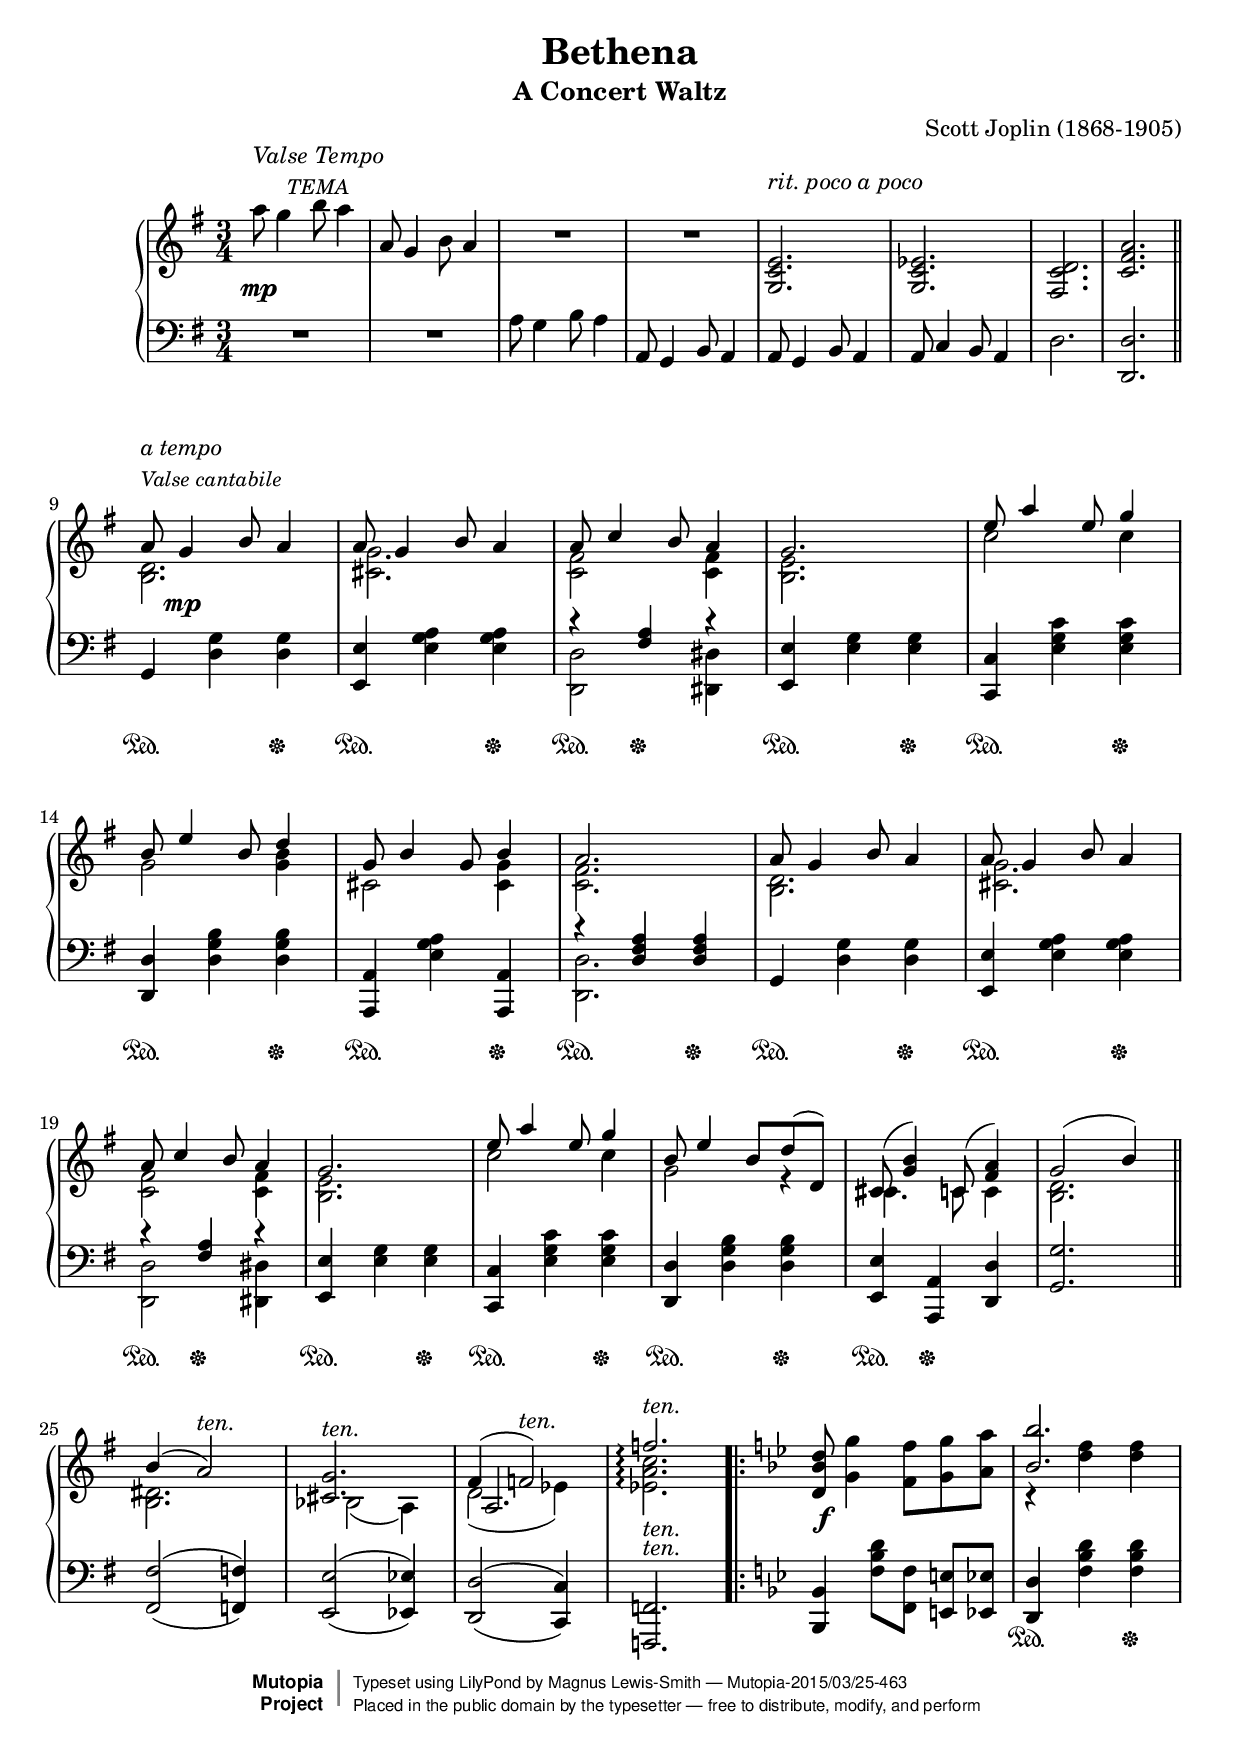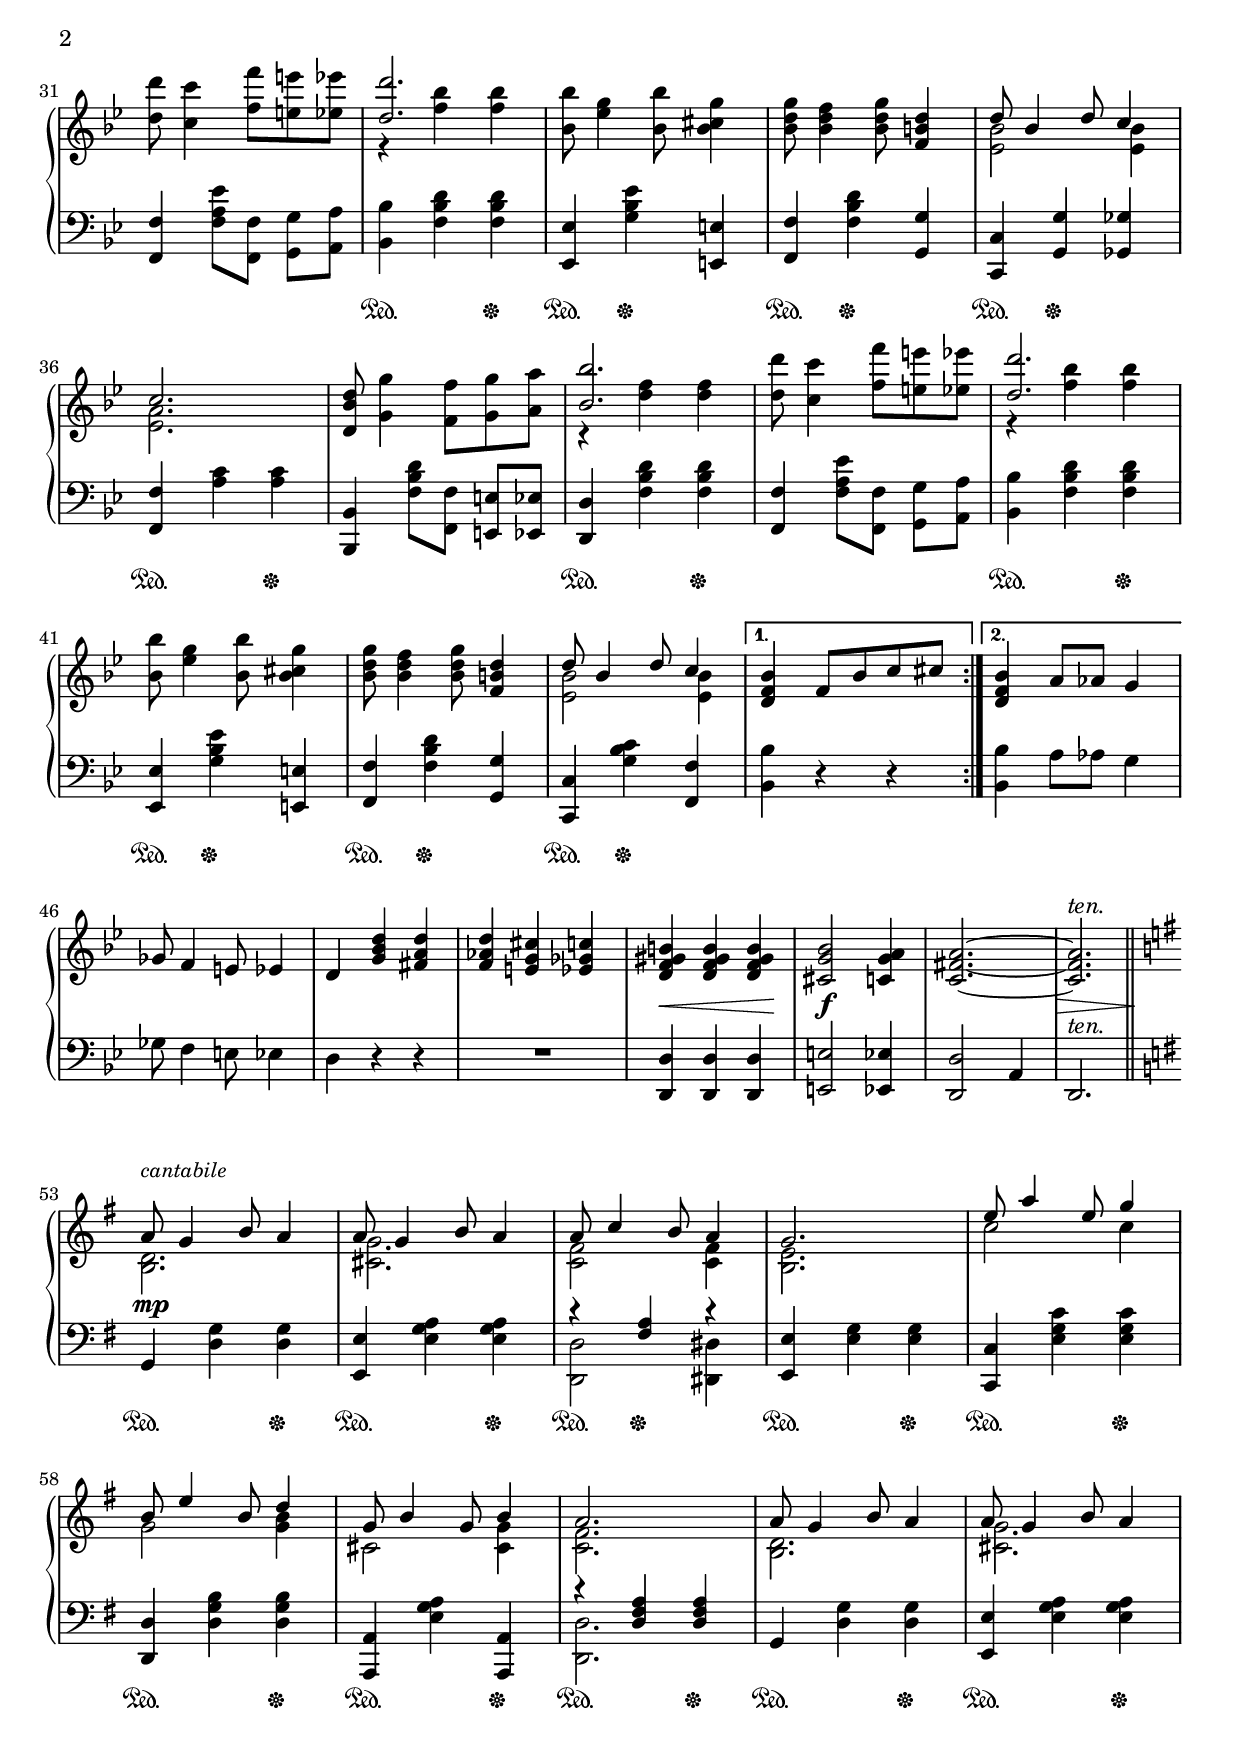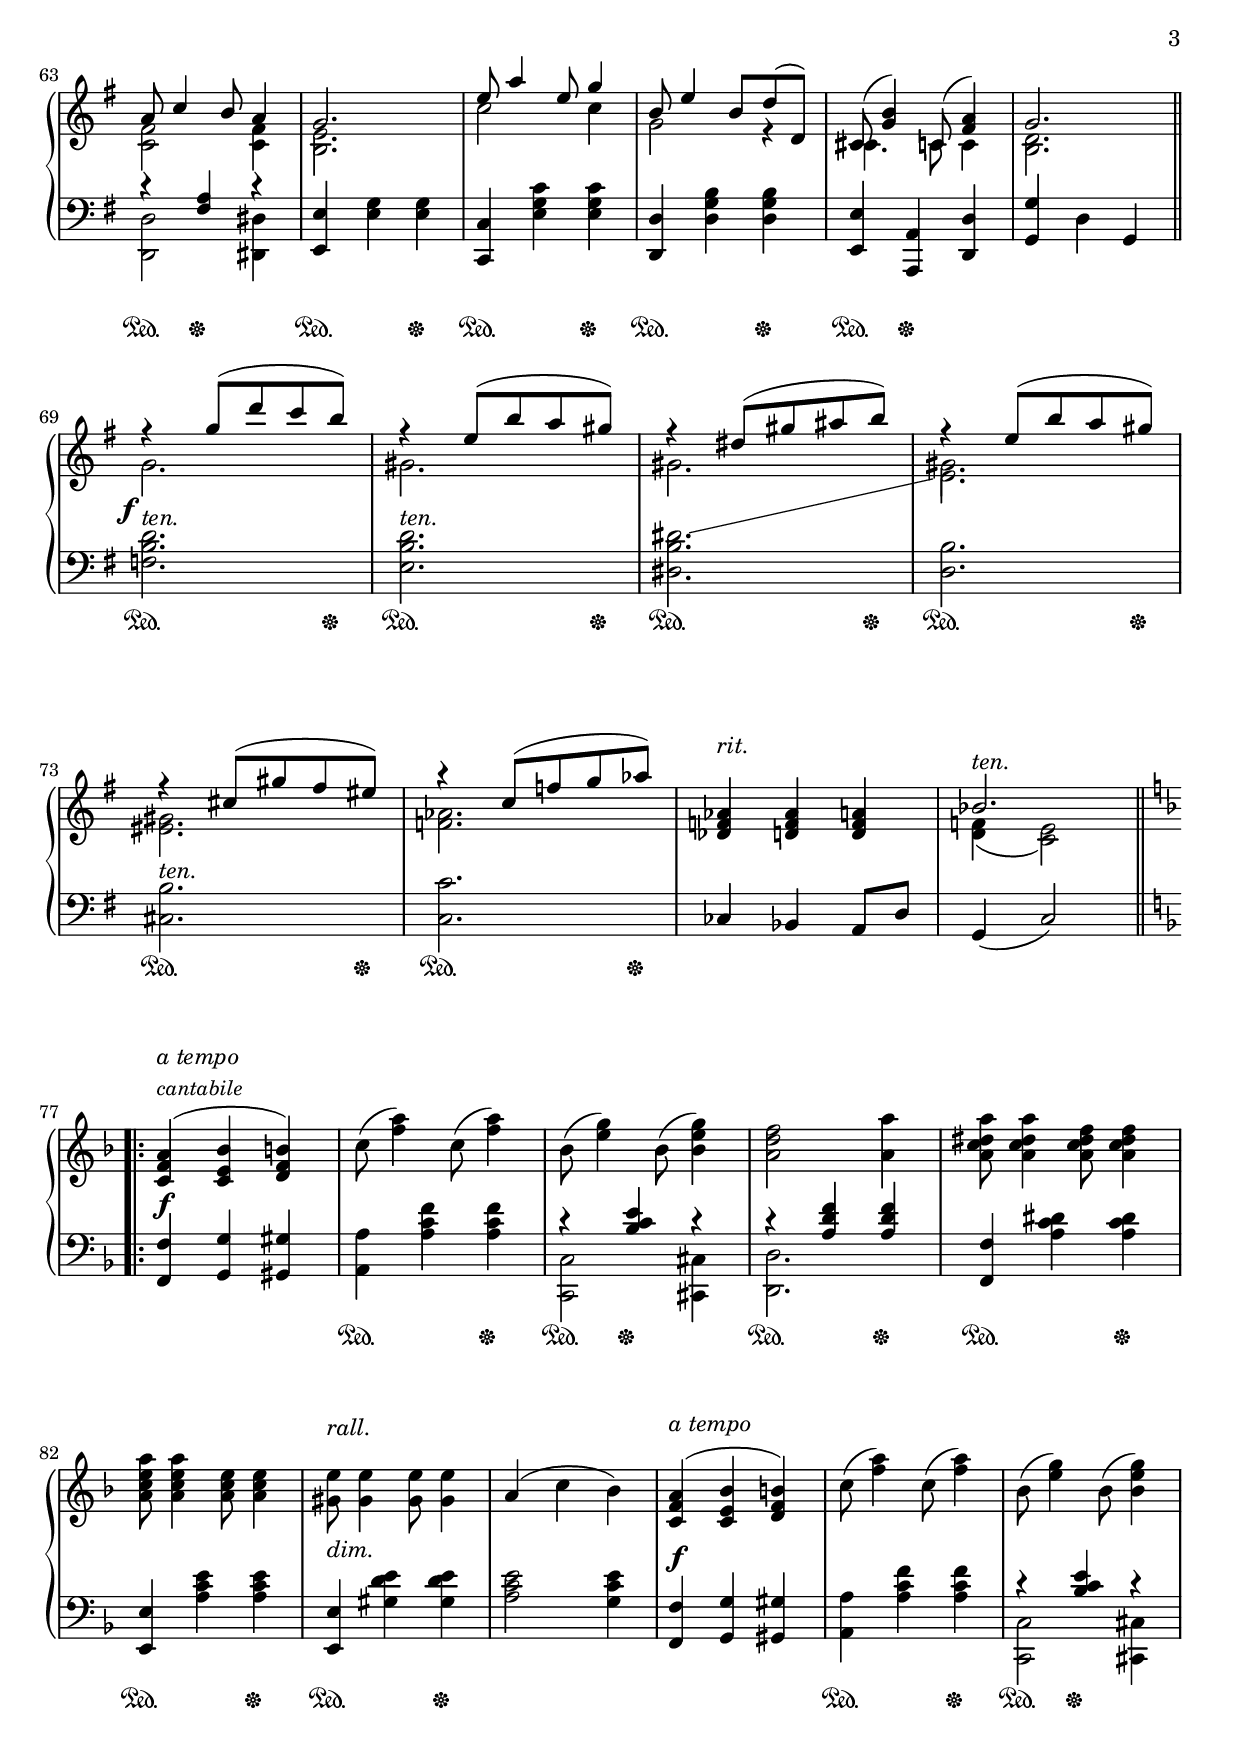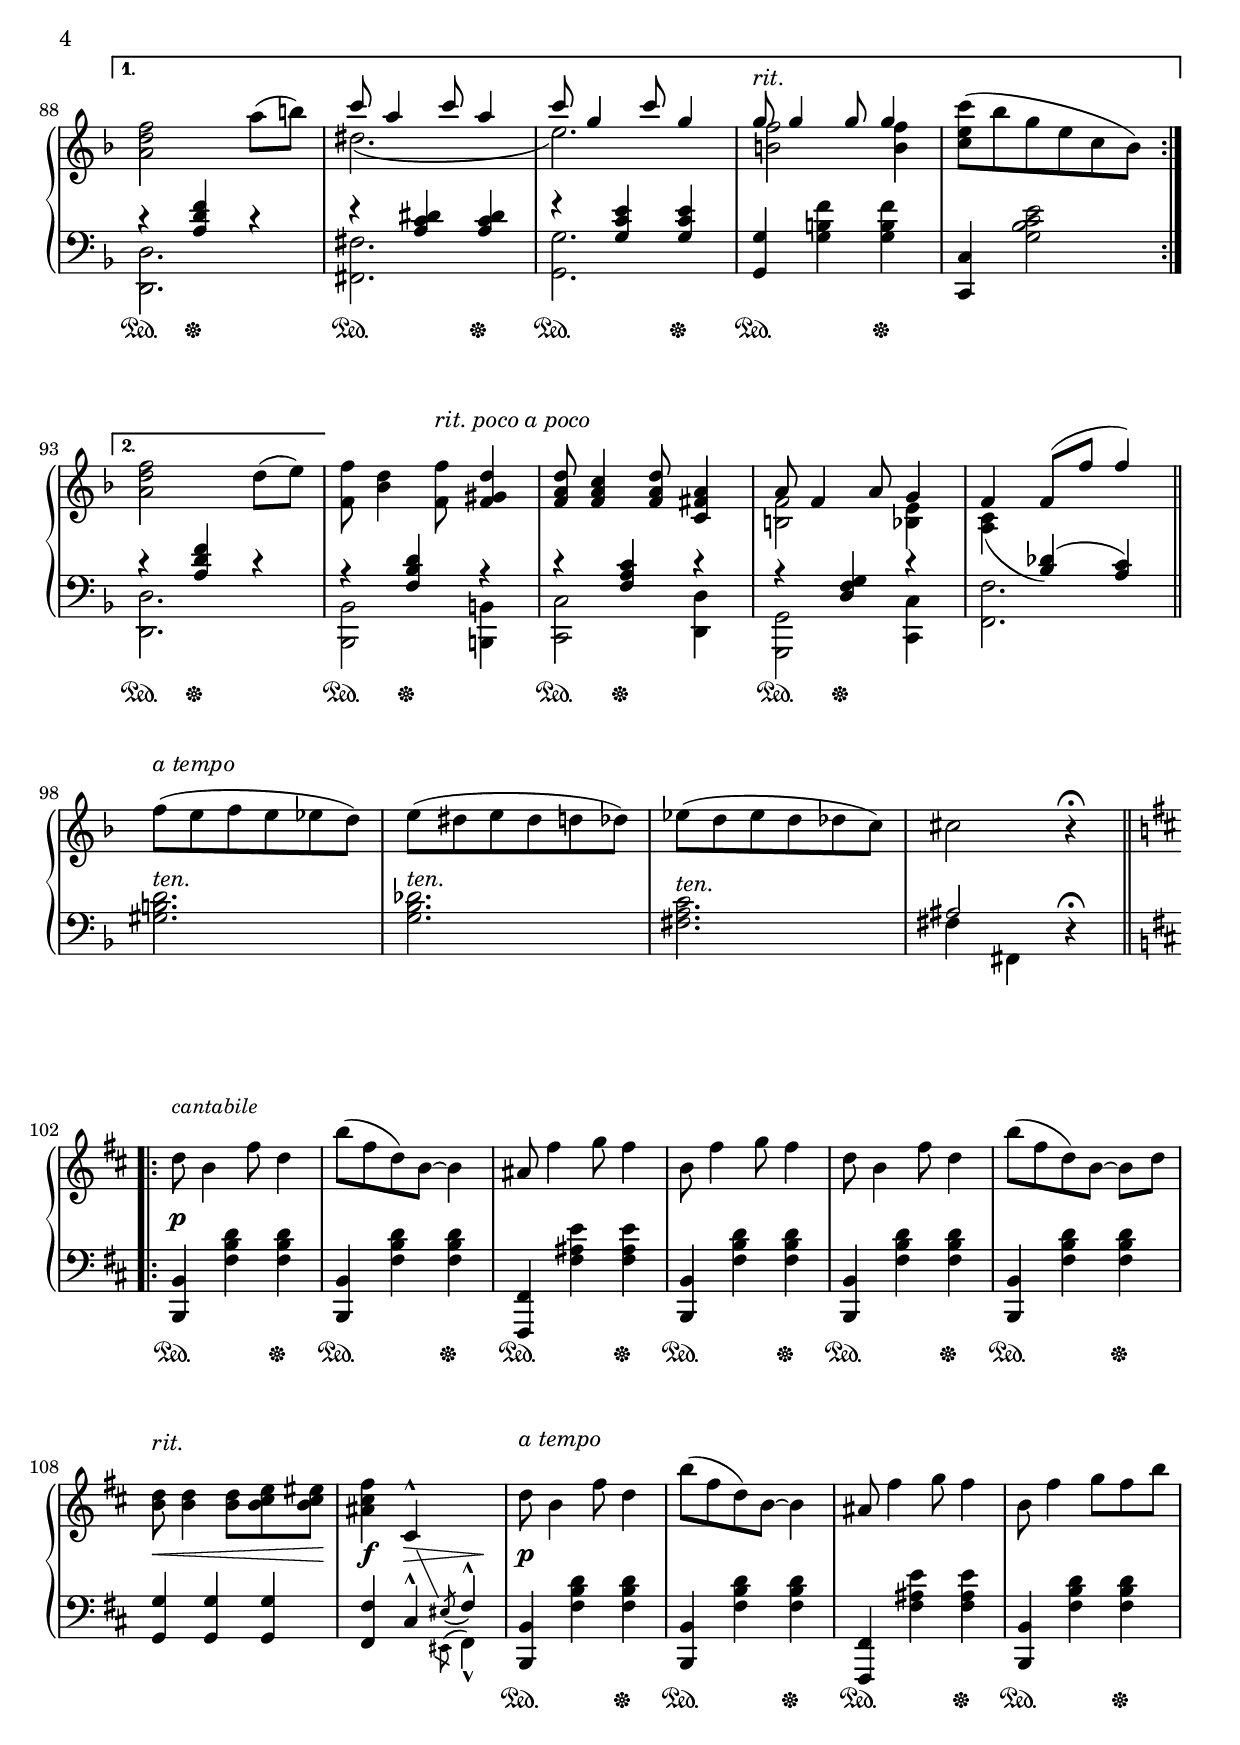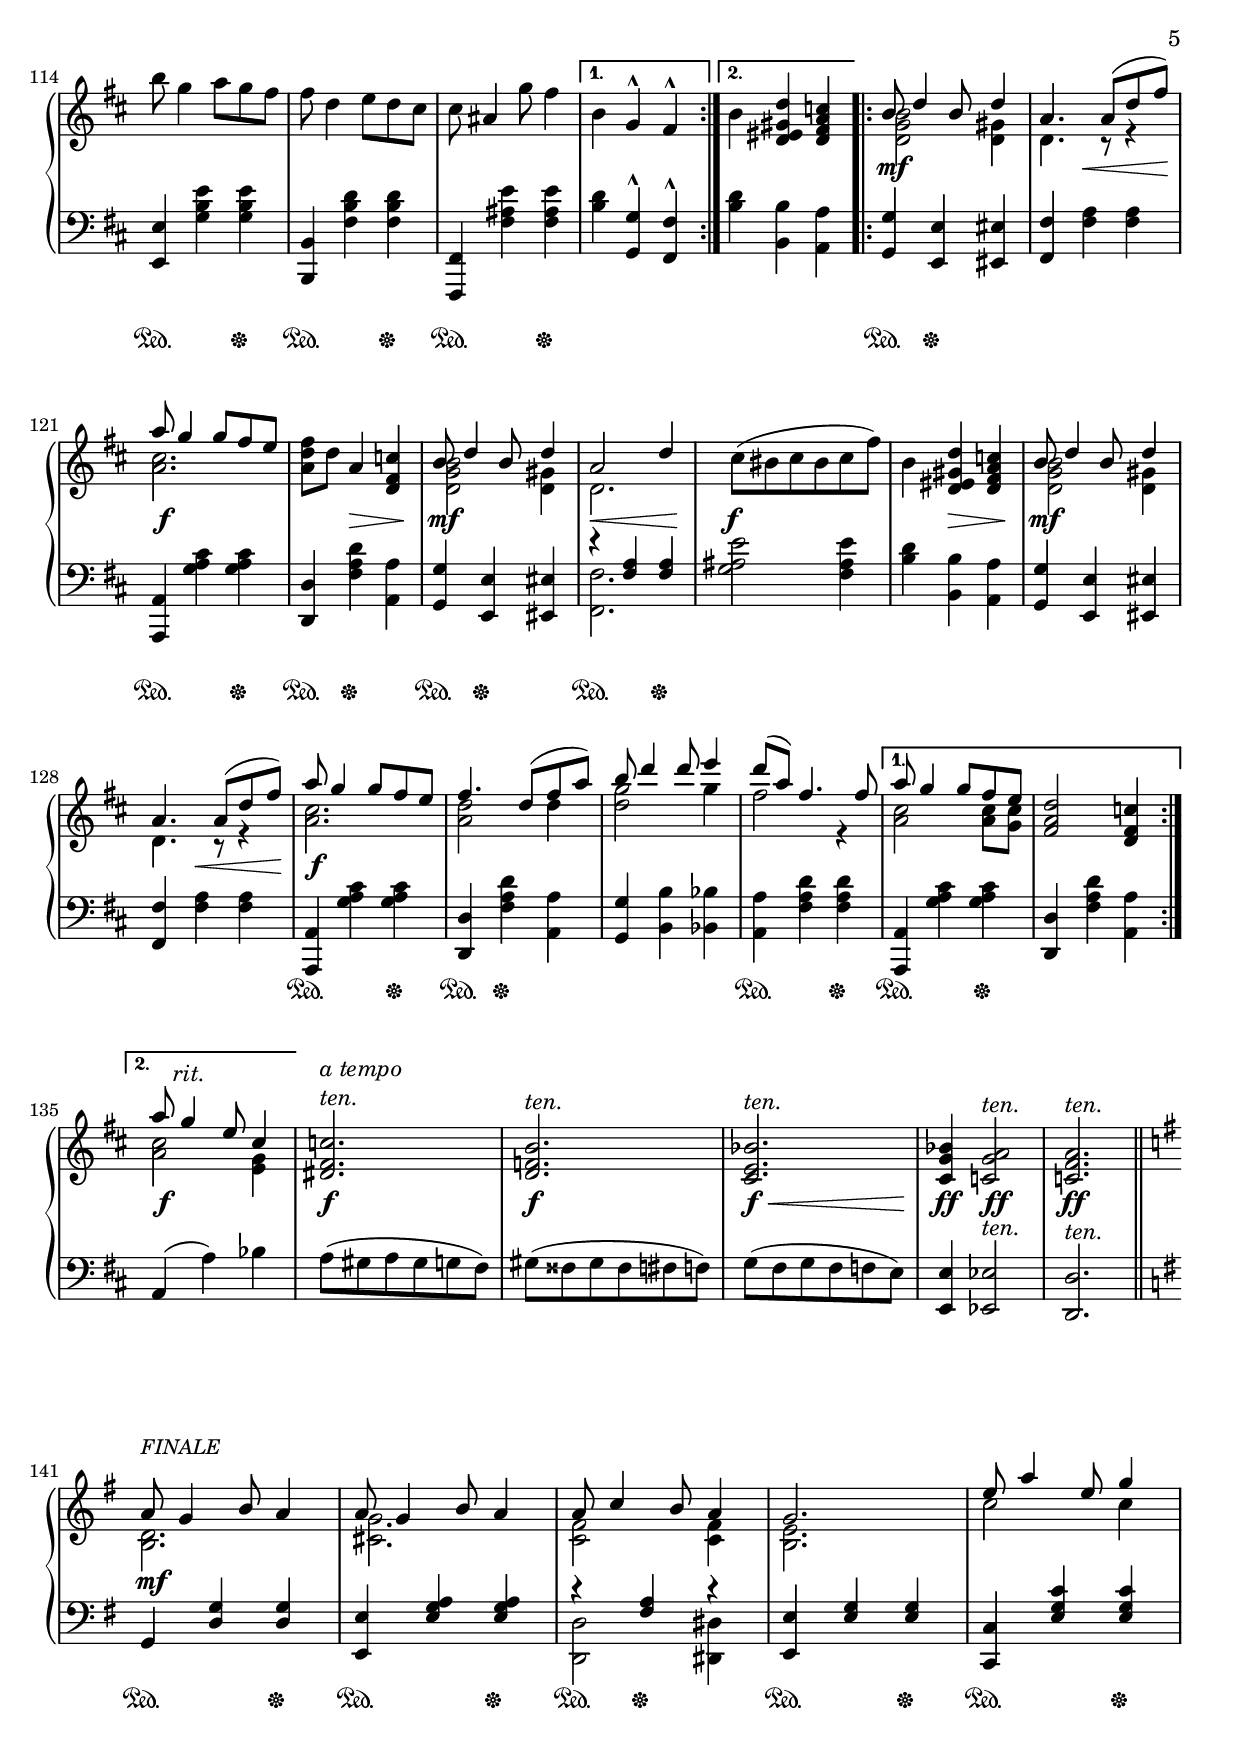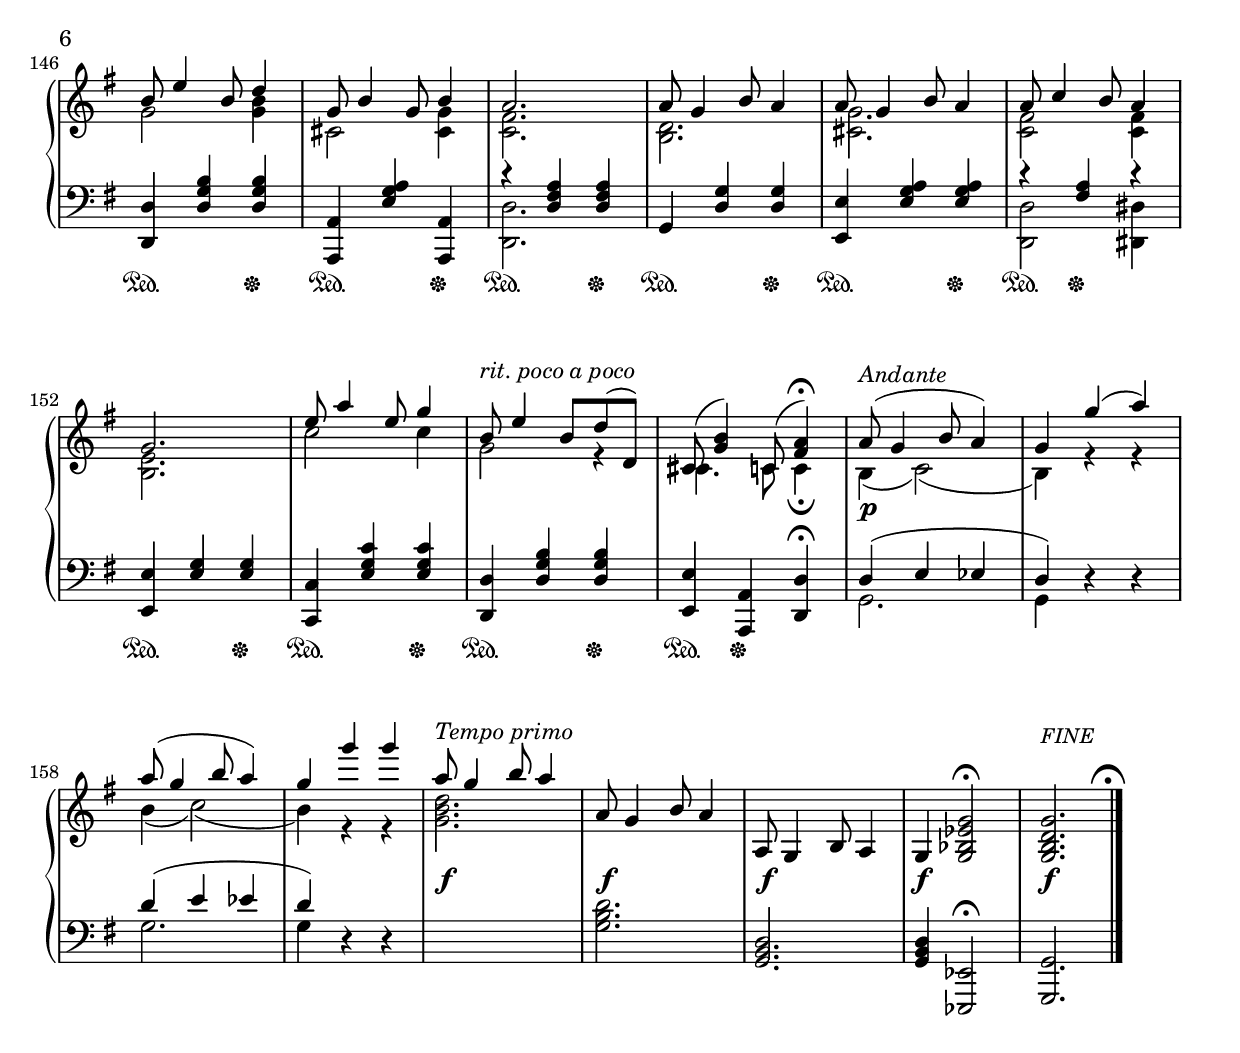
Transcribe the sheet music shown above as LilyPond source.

\version "2.18.2"


                                %                   "BETHENA"
                                %                by SCOTT JOPLIN
                                %
                                %  Please see "header.ly" for more information

\include "english.ly"
\version "2.18.2"

\header {
                                % LILYPOND HEADERS
    head =  "0.13 (08 March 2015)"

    %%    dedication = "Dedication"
    title = "Bethena"
    subtitle = "A Concert Waltz"
    %%    subsubtitle = "Subsubtitle"

    composer = "Scott Joplin (1868-1905)"
    %%    opus = "Opus"
    %%    arranger = "Arranger"

    %%    poet = "Poet"
    %%    texttranslator = "Translator"
    %%    meter = "meter"

    %%    instrument = "Instrument"
    %%    piece = "Piece"

                                % LILYPOND FOOTERS
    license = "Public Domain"
    %footer = "0.12 (11 Oct 2004)"
    %%    tagline = "Tagline"

                                % MUTOPIA HEADERS
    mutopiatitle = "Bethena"
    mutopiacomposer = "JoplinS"
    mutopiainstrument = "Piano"
    date = "1905"
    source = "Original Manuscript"
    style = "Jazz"
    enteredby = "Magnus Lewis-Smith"
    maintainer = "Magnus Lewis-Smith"
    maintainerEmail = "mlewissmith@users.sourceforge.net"
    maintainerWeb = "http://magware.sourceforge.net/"

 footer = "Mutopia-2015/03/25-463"
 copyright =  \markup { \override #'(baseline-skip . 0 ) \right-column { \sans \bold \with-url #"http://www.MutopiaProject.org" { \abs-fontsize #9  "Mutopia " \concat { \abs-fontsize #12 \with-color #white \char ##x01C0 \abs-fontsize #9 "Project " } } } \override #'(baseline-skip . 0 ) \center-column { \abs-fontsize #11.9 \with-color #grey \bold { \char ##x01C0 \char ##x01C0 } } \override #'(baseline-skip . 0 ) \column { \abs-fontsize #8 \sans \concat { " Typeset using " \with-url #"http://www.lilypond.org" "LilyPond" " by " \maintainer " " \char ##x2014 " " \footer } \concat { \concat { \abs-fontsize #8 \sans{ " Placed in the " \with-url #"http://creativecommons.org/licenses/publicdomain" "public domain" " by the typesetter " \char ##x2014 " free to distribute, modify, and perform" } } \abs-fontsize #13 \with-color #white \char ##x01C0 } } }
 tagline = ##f
}


%{
BUGLIST
*	http:
*	category:  projects/lily
*	group:     sources/lily/joplin_bethena


FEATURE REQUEST
*	http:
*	category:  projects/lily
*	group:     sources/lily/joplin_bethena

Some interesting Scott Joplin links:
*    http:
*    http:
*    http:
%}


barRest =  { \skip 1*3/4 }
tenuto = \markup { \italic ten. }

paperOFF = { \set Score.skipTypesetting = ##t }
paperON = { \set Score.skipTypesetting = ##f }

\version "2.18.2"

introSilent =  {
    \barRest |
    \barRest |
    \barRest |
    \barRest |
    \barRest |
    \barRest |
    \barRest |
    \barRest |
}

introRH = \relative a'' {
    a8 g4 b8 a4 | a,8 g4 b8 a4 |
    R1*3/4 | R1*3/4 |
    <e c g>2. | <ef c g> |
    <d c fs,> | <c fs a> |
}


introLH = \relative a {
    R1*3/4 | R1*3/4 |
    a8 g4 b8 a4 | a,8 g4 b8 a4 |
    a8 g4 b8 a4 | a8 c4 b8 a4 |
    d2. | <d d,> |
}

introSuper =  {
    s4^\markup { \center-column { \line {Valse Tempo} \line { \smaller TEMA} } } s s |
    \barRest |
    \barRest |
    \barRest |
    s^\markup{ rit. poco a poco } s s |
    \barRest |
    \barRest |
    \barRest |
}

introDynamics =  {
    s4\mp s s |
    \barRest |
    \barRest |
    \barRest |
    \barRest |
    \barRest |
    \barRest |
    \barRest |
}

introSub =  {
    \introSilent
}

\version "2.18.2"

partOneSilent =  {
    \barRest |
    \barRest |
    \barRest |
    \barRest |
    \barRest | \break
    \barRest |
    \barRest |
    \barRest |
    \barRest |
    \barRest |
    \barRest |
    \barRest |
    \barRest |
    \barRest |
    \barRest |
    \barRest |
}

partOneRHvI = \relative c'' {
    a8 g4 b8 a4 |
    a8 g4 b8 a4 |
    a8 c4 b8 a4 |
    g2. |
    e'8 a4 e8 g4 |
    b,8 e4 b8 d4 |
    g,8 b4 g8 b4 |
    a2. |
    a8 g4 b8 a4 |
    a8 g4 b8 a4 |
    a8 c4 b8 a4 |
    g2. |
    e'8 a4 e8 g4 |
    b,8 e4 b8 d( d,) |
    \once \override Slur.positions = #'(1 . 3.5)
    cs8( <g' b>4)
    \once \override Slur.positions = #'(1 . 3.5)
    c,8( <fs a>4) |
    \once \override Slur.positions = #'(3 . 3.5)
    g2( b4) |
}

partOneRHvII = \relative c' {
    <b d>2. |
    <cs g'> |
    <c fs>2 <c fs>4 |
    <b e>2. |
    c'2 c4 |
    g2 <g b>4 |
    cs,2 <cs g'>4 |
    <c fs>2. |
    <b d>2. |
    <cs g'> |
    <c fs>2 <c fs>4 |
    <b e>2. |
    c'2 c4 |
    g2 r4 |
    cs,4. c8 c4 |
    <b d>2. |
}

partOneRH =  {
    <<
        \partOneRHvI \\
        \partOneRHvII
    >>
}

partOneLHvI =  \relative g, {
    \stemNeutral
    g4 <d' g> <d g> |
    <e e,> <e g a> <e g a> |
    \stemUp
    r4 <fs a> r4 |
    \stemNeutral
    <e e,>4 <e g> <e g> |
    <c c,> <e g c> <e g c> |
    <d d,> <d g b> <d g b> |
    <a a,> <e' g a> <a, a,> |
    \stemUp
    r4 <d fs a> <d fs a> |
    \stemNeutral
    g,4 <d' g> <d g> |
    <e e,> <e g a> <e g a> |
    \stemUp
    r4 <fs a> r4 |
    \stemNeutral
    <e e,>4 <e g> <e g> |
    <c c,> <e g c> <e g c> |
    <d d,> <d g b> <d g b> |
    <e e,> <a, a,> <d d,> |
    <g g,>2. |
}

partOneLHvII =  \relative d {
    \barRest
    \barRest
    <d d,>2 <ds ds,>4
    \barRest
    \barRest
    \barRest
    \barRest
    <d d,>2. |
    \barRest
    \barRest
    <d d,>2 <ds ds,>4
    \barRest
    \barRest
    \barRest
    \barRest
    \barRest
}

partOneLH =  {
    <<
        \partOneLHvI \\
        \partOneLHvII
    >>
}

partOneSuper =  {
    s4^\markup{ \column { \line {a tempo} \line { \smaller {Valse cantabile} } } } s s |
    \barRest |
    \barRest |
    \barRest |
    \barRest |
    \barRest |
    \barRest |
    \barRest |
    \barRest |
    \barRest |
    \barRest |
    \barRest |
    \barRest |
    \barRest |
    \barRest |
    \barRest |
}

partOneDynamics =  {
    \once \override DynamicText.extra-offset = #'(3 . 1)
    s4\mp s s |
    \barRest |
    \barRest |
    \barRest |
    \barRest |
    \barRest |
    \barRest |
    \barRest |
    \barRest |
    \barRest |
    \barRest |
    \barRest |
    \barRest |
    \barRest |
    \barRest |
    \barRest |
}

partOneSub =  {
    s4 \sustainOn s s \sustainOff |
    s4 \sustainOn s s \sustainOff |
    s4 \sustainOn s \sustainOff s |
    s4 \sustainOn s s \sustainOff |
    s4 \sustainOn s s \sustainOff |
    s4 \sustainOn s s \sustainOff |
    s4 \sustainOn s s \sustainOff |
    s4 \sustainOn s s \sustainOff |
    s4 \sustainOn s s \sustainOff |
    s4 \sustainOn s s \sustainOff |
    s4 \sustainOn s \sustainOff s |
    s4 \sustainOn s s \sustainOff |
    s4 \sustainOn s s \sustainOff |
    s4 \sustainOn s s \sustainOff |
    s4 \sustainOn s \sustainOff s |
    \barRest |
}


segueOneSilent =  {
    \barRest |
    \barRest |
    \barRest |
    \barRest |
}

segueOneRHvI =  \relative b' {
    b4( a2^\tenuto) |
    <g cs,>2.^\tenuto |
    \once \override Slur.positions = #'(2.5 . 2.5)
    fs4( f2^\tenuto) |
    f'2.\arpeggio^\tenuto |
}
segueOneRHvII =  \relative b {
    <b ds>2. |
                                % [mils] this note is a bit too close to the others
    \once\override Voice.NoteColumn.force-hshift = #1.2
    bf2( a4) |
    \once \override Slur.positions = #'(-5.5 . -5)
    d2( ef4) |
    <ef a c>2.\arpeggio
}
segueOneRHvIII =  \relative a {
    s1*3/4 |
    s1*3/4 |
                                % [mils] this note is a bit too close to the others
    \once\override Voice.NoteColumn.force-hshift = #1.2
    a2. |
    s1*3/4 |
}

segueOneRH =  {
    <<
        \segueOneRHvI \\
        \segueOneRHvII \\
        \segueOneRHvIII
    >>
}

segueOneLHvI =  \relative fs {
    fs2( f4) | % [mils] Expect warning 'clashing notecolumns'
    e2( ef4) | % [mils] Expect warning 'clashing notecolumns'
    d2( c4) |  % [mils] Expect warning 'clashing notecolumns'
    f,2.^\tenuto |     % [mils] Expect warning 'clashing notecolumns'
}

segueOneLHvII =  {
    \transpose c c, \segueOneLHvI
}

segueOneLH =  {
    <<
                                % \applyContext #(lambda (x) (display "\n[mils] expect warnings:  Too many clashing notecolumns.\n"))
        \stemUp
        \segueOneLHvI \\
        \segueOneLHvII
        \stemNeutral
    >>
}

segueOneSuper =  {
    \segueOneSilent
}


segueOneSub =  {
    \segueOneSilent
}

segueOneDynamics =  {
    \segueOneSilent
}

\version "2.18.2"

partTwoSilent =  {
    \repeat volta 2 {
        \barRest |
        \barRest | \break
        \barRest |
        \barRest |
        \barRest |
        \barRest |
        \barRest | \break
        \barRest |
        \barRest |
        \barRest |
        \barRest |
        \barRest | \break
        \barRest |
        \barRest |
        \barRest |
    }
    \alternative {
        {\barRest |}
        {\barRest |}
    }
}
partTwoRHvI =  \relative d' {
    \repeat volta 2 {
        \stemNeutral
        <d bf' d>8 <g g'>4 <f f'>8 <g g'> <a a'> |
        \stemUp
        <bf bf'>2. |
        \stemNeutral
        <d d'>8 <c c'>4 <f f'>8 <e e'> <ef ef'> |
        \stemUp
        <d d'>2. |
        \stemNeutral
        <bf bf'>8 <ef g>4 <bf bf'>8 <bf cs g'>4 |
        <bf d g>8 <bf d f>4 <bf d g>8 <f b d>4 |
        \stemUp
        d'8 bf4 d8 c4 |
        c2. |
        \stemNeutral
        <d, bf' d>8 <g g'>4 <f f'>8 <g g'> <a a'> |
        \stemUp
        <bf bf'>2. |
        \stemNeutral
        <d d'>8 <c c'>4 <f f'>8 <e e'> <ef ef'> |
        \stemUp
        <d d'>2. |
        \stemNeutral
        <bf bf'>8 <ef g>4 <bf bf'>8 <bf cs g'>4 |
        <bf d g>8 <bf d f>4 <bf d g>8 <f b d>4 |
        \stemUp
        d'8 bf4 d8 c4
        \stemNeutral
    }
    \alternative {
        {
            \stemUp
            <d, f bf>4 f8 bf c cs |
            \stemNeutral
        }
        {
            <d, f bf>4 a'8 af g4 |
        }
    }
}

partTwoRHvII =  \relative d'' {
    \repeat volta 2 {
        \barRest |
        r4 <d f> <d f> |
        \barRest |
        r4 <f bf> <f bf> |
        \barRest |
        \barRest |
        <bf, ef,>2 <bf ef,>4
        <a ef>2. |
        \barRest |
        r4 <d f> <d f> |
        \barRest |
        r4 <f bf> <f bf> |
        \barRest |
        \barRest |
        <bf, ef,>2 <bf ef,>4
    }
    \alternative {
        { \barRest | }
        { \barRest | }
    }
}

partTwoRH =  {
    <<
        \partTwoRHvI \\
        \partTwoRHvII
    >>
}

partTwoLHvI = \relative c {
    \repeat volta 2 {
        <bf bf,>4 <f' bf d>8[ <f f,>] <e e,>[ <ef ef,>] |
        <d d,>4 <f bf d> <f bf d> |
        <f f,> <f a ef'>8[ <f f,>] <g g,>[ <a a,>] |
        <bf bf,>4 <f bf d> <f bf d> |
        <ef ef,> <g bf ef> <e e,> |
        <f f,> <f bf d> <g g,> |
        <c, c,> <g' g,> <gf gf,> |
        <f f,> <a c> <a c> |
        <bf, bf,>4 <f' bf d>8[ <f f,>] <e e,>[ <ef ef,>] |
        <d d,>4 <f bf d> <f bf d> |
        <f f,> <f a ef'>8[ <f f,>] <g g,>[ <a a,>] |
        <bf bf,>4 <f bf d> <f bf d> |
        <ef ef,> <g bf ef> <e e,> |
        <f f,> <f bf d> <g g,> |
        <c, c,> <g' bf c> <f f,> |
    }
    \alternative {
        { <bf bf,> r r | }
        { <bf bf,> a8 af g4 | }
    }
}

partTwoLH =  {
    \partTwoLHvI
}

partTwoSuper =  {
    \partTwoSilent
}

partTwoDynamics =  {
    \repeat volta 2 {
        s4\f s s |
        \barRest |
        \barRest |
        \barRest |
        \barRest |
        \barRest |
        \barRest |
        \barRest |
        \barRest |
        \barRest |
        \barRest |
        \barRest |
        \barRest |
        \barRest |
        \barRest |
    }
    \alternative {
        { \barRest | }
        { \barRest | }
    }
}

partTwoSub =  {
    \repeat volta 2 {
        \barRest |
        s4 \sustainOn s s \sustainOff |
        \barRest |
        s4 \sustainOn s s \sustainOff |
        s4 \sustainOn s \sustainOff s |
        s4 \sustainOn s \sustainOff s |
        s4 \sustainOn s \sustainOff s |
        s4 \sustainOn s s \sustainOff |
        \barRest |
        s4 \sustainOn s s \sustainOff |
        \barRest |
        s4 \sustainOn s s \sustainOff |
        s4 \sustainOn s \sustainOff s |
        s4 \sustainOn s \sustainOff s |
        s4 \sustainOn s \sustainOff s |
    }
    \alternative {
        { \barRest | }
        { \barRest | }
    }
}


segueTwoSilent =  {
    \barRest |
    \barRest |
    \barRest |
    \barRest |
    \barRest |
    \barRest |
    \barRest |
}

segueTwoRHvI =  \relative c'' {
    \stemUp
    gf8 f4 e8 ef4 |
    d <g bf d> <fs a d> |
    <f af d> <e g cs> <ef gf c> |
    <d f gs b> <d f gs b> <d f gs b> |
    <cs g' bf>2 <c g' a>4 |
    <c fs a>2.~ |
    <c fs a>2.^\tenuto |
    \stemNeutral
}

segueTwoRH =  {
    \segueTwoRHvI
}

segueTwoLHvI =  \relative c' {
    gf8 f4 e8 ef4 |
    d r r |
    R1*3/4 |
    <d d,>4 <d d,> <d d,> |
    <e e,>2 <ef ef,>4 |
    <d d,>2 a4 |
    <<
        { d,2.^\tenuto } \\
        {
                                % [mils] make this bar a little less crowded
            \override Rest.transparent = ##t
            r4 r2
            \revert Rest.transparent
        }
    >> |
}

segueTwoLH =  {
    \segueTwoLHvI
}

segueTwoSuper =  {
    \segueTwoSilent
}

segueTwoDynamics =  {
    \barRest |
    \barRest |
    \barRest |
    s4\< s s\! |
    s\f s s |
    \barRest |
    \once \override Hairpin.extra-offset = #'(-1 . 0)
    s4\> s s\! |
}
segueTwoSub =  {
    \segueTwoSilent
}

\version "2.18.2"

partThreeSilent =  {
    \barRest |
    \barRest |
    \barRest |
    \barRest |
    \barRest | \break
    \barRest |
    \barRest |
    \barRest |
    \barRest |
    \barRest |
    \barRest |
    \barRest |
    \barRest |
    \barRest |
    \barRest |
    \barRest |
}

partThreeRHvI = \relative c'' {
    a8 g4 b8 a4 |
    a8 g4 b8 a4 |
    a8 c4 b8 a4 |
    g2. |
    e'8 a4 e8 g4 |
    b,8 e4 b8 d4 |
    g,8 b4 g8 b4 |
    a2. |
    a8 g4 b8 a4 |
    a8 g4 b8 a4 |
    a8 c4 b8 a4 |
    g2. |
    e'8 a4 e8 g4 |
    b,8 e4 b8 d( d,) |
    \once \override Slur.positions = #'(1 . 3.5)
    cs8( <g' b>4)
    \once \override Slur.positions = #'(1 . 3.5)
    c,8( <fs a>4) |
    g2. |
}

partThreeRHvII = \relative c' {
    <b d>2. |
    <cs g'> |
    <c fs>2 <c fs>4 |
    <b e>2. |
    c'2 c4 |
    g2 <g b>4 |
    cs,2 <cs g'>4 |
    <c fs>2. |
    <b d>2. |
    <cs g'> |
    <c fs>2 <c fs>4 |
    <b e>2. |
    c'2 c4 |
    g2 r4 |
    cs,4. c8 c4 |
    <b d>2. |
}

partThreeRH =  {
    <<
        \partThreeRHvI \\
        \partThreeRHvII
    >>
}

partThreeLHvI =  \relative g, {
    \stemNeutral
    g4 <d' g> <d g> |
    <e e,> <e g a> <e g a> |
    \stemUp
    r4 <fs a> r4 |
    \stemNeutral
    <e e,>4 <e g> <e g> |
    <c c,> <e g c> <e g c> |
    <d d,> <d g b> <d g b> |
    <a a,> <e' g a> <a, a,> |
    \stemUp
    r4 <d fs a> <d fs a> |
    \stemNeutral
    g,4 <d' g> <d g> |
    <e e,> <e g a> <e g a> |
    \stemUp
    r4 <fs a> r4 |
    \stemNeutral
    <e e,>4 <e g> <e g> |
    <c c,> <e g c> <e g c> |
    <d d,> <d g b> <d g b> |
    <e e,> <a, a,> <d d,> |
    <g g,>4 d g, |
}

partThreeLHvII =  \relative d {
    \barRest
    \barRest
    <d d,>2 <ds ds,>4
    \barRest
    \barRest
    \barRest
    \barRest
    <d d,>2. |
    \barRest
    \barRest
    <d d,>2 <ds ds,>4
    \barRest
    \barRest
    \barRest
    \barRest
    \barRest
}

partThreeLH =  {
    <<
        \partThreeLHvI \\
        \partThreeLHvII
    >>
}

partThreeSuper =  {
    s4^\markup { \smaller cantabile} s s |
    \barRest |
    \barRest |
    \barRest |
    \barRest |
    \barRest |
    \barRest |
    \barRest |
    \barRest |
    \barRest |
    \barRest |
    \barRest |
    \barRest |
    \barRest |
    \barRest |
    \barRest |
}

partThreeDynamics =  {
    s4\mp s s |
    \barRest |
    \barRest |
    \barRest |
    \barRest |
    \barRest |
    \barRest |
    \barRest |
    \barRest |
    \barRest |
    \barRest |
    \barRest |
    \barRest |
    \barRest |
    \barRest |
    \barRest |
}

partThreeSub =  {
    s4 \sustainOn s s \sustainOff |
    s4 \sustainOn s s \sustainOff |
    s4 \sustainOn s \sustainOff s |
    s4 \sustainOn s s \sustainOff |
    s4 \sustainOn s s \sustainOff |
    s4 \sustainOn s s \sustainOff |
    s4 \sustainOn s s \sustainOff |
    s4 \sustainOn s s \sustainOff |
    s4 \sustainOn s s \sustainOff |
    s4 \sustainOn s s \sustainOff |
    s4 \sustainOn s \sustainOff s |
    s4 \sustainOn s s \sustainOff |
    s4 \sustainOn s s \sustainOff |
    s4 \sustainOn s s \sustainOff |
    s4 \sustainOn s \sustainOff s |
    \barRest |
}

segueThreeSilent =  {
    \barRest |
    \barRest |
    \barRest |
    \barRest | \break
    \barRest |
    \barRest |
    \barRest |
    \barRest |
}

segueThreeRHvI =  \relative g'' {
    r4 g8( d' c b) |
    r4 e,8( b' a gs) |
    r4 ds8( gs as b) |
    r4 e,8( b' a gs) |
    r4 cs,8( gs' fs es) |
    r4 c8( f g af) |
    <df,, f af>4 <d f af> <d f a> |
    bf'2.^\tenuto |
}

segueThreeRHvII =  \relative g' {
    g2. |
    gs |
    gs |
    gs |
    <es gs> |
    <f af> |
    s |
    <d f>4( <c e>2) |
}

segueThreeRH =  {
    <<
        \segueThreeRHvI \\
        \segueThreeRHvII
    >>
}


segueThreeLHvI =  \relative f {
    \stemNeutral
    \barRest |
    \barRest |
    \barRest |
    <d b'>2. |
    <cs b'>^\tenuto |
    <c c'> |
    cf4 bf a8 d |
    \slurDown
    g,4( c2) |
    \slurNeutral
}

segueThreeLHvII =  \relative f {
    <f b d>2.^\tenuto |
    <e b' d>^\tenuto |
    <ds b' ds> |
    \showStaffSwitch
    \change Staff = "rh"
    e' | % [mils] Expect warning 'clashing notecolumns'
    \change Staff = "lh"
    \hideStaffSwitch
    \barRest
    \barRest
    \barRest
    \barRest
}

segueThreeLH =  {
    <<
                                % \applyContext #(lambda (x) (display "\n[mils] expect warnings:  Too many clashing notecolumns.\n"))
        \segueThreeLHvI \\
        \segueThreeLHvII
    >>
}


segueThreeSuper =  {
    \barRest |
    \barRest |
    \barRest |
    \barRest |
    \barRest |
    \barRest |
    s4^\markup{rit.} s s |
    \barRest |
}

segueThreeDynamics =  {
    \once \override DynamicText.extra-offset = #'(-2 . -1.5)
    s4\f s s |
    \barRest |
    \barRest |
    \barRest |
    \barRest |
    \barRest |
    \barRest |
    \barRest |
}

segueThreeSub =  {
    s8 \sustainOn s s s s s \sustainOff |
    s8 \sustainOn s s s s s \sustainOff |
    s8 \sustainOn s s s s s \sustainOff |
    s8 \sustainOn s s s s s \sustainOff |
    s8 \sustainOn s s s s s \sustainOff |
    s8 \sustainOn s s s s s \sustainOff |
    \barRest |
    \barRest |
}

\version "2.18.2"

partFourSilent =  {
    \repeat volta 2 {
        \bar ".|:-||"
        \barRest |
        \barRest |
        \barRest |
        \barRest |
        \barRest | \break
        \barRest |
        \barRest |
        \barRest |
        \barRest |
        \barRest |
        \barRest | \break
    }
    \alternative {
        {
            \barRest |
            \barRest |
            \barRest |
            \barRest |
            \barRest | \break
        }
        {
            \barRest |
        }
    }
    \barRest |
    \barRest |
    \barRest |
    \barRest |
}


partFourRHvI =  \relative c' {
    \repeat volta 2 {
        \stemNeutral
        <c f a>4( <c e bf'> <d f b>) |
        c'8( <f a>4) c8( <f a>4) |
        bf,8( <e g>4) bf8( <bf e g>4) |
        <a d f>2 <a a'>4 |
        <a c ds a'>8 <a c ds a'>4 <a c ds f>8 <a c ds f>4 |
        <a c e a>8 <a c e a>4 <a c e>8 <a c e>4 |
        <gs e'>8 <gs e'>4 <gs e'>8 <gs e'>4 |
        a4( c bf) |
        <c, f a>4( <c e bf'> <d f b>) |
        c'8( <f a>4) c8( <f a>4) |
        bf,8( <e g>4) bf8( <bf e g>4) |
    }
    \alternative {
        {
            <a d f>2 a'8( b) |
            \stemUp
            c8 a4 c8 a4 |
            c8 g4 c8 g4 |
            g8 g4 g8 g4 |
            \stemNeutral
            <c e, c>8( bf g e c bf) |
        }
        {
            <a d f>2 d8( e) |
        }
    }
    <f f,>8 <bf, d>4 <f f'>8 <f gs d'>4 |
    <f a d>8 <f a c>4 <f a d>8 <c fs a>4 |
    a'8 f4 a8 g4 |
    \stemUp
    f f8( f' f4) |
    \stemNeutral
}

partFourRHvII =  {
    \repeat volta 2 {
        \barRest |
        \barRest |
        \barRest |
        \barRest |
        \barRest |
        \barRest |
        \barRest |
        \barRest |
        \barRest |
        \barRest |
        \barRest |
    }
    \alternative {
        \relative ds'' {
            \barRest |
            ds2.( |
            e) |
            <b f'>2 <b f'>4 |
            \barRest |
        }
        {
            \barRest |
        }
    }
    \relative f' {
      \barRest |
      \barRest |
      <f b,>2 <e bf>4 |
                                % [mils] these slurs should be on both note-heads
                                % [mils] (crossing staves) throughout this bar
      <c a>(
      \slurUp
      \change Staff = "lh"
      \stemUp
      <df bf>)( <c a>) |      % [mils] slurs on both note-heads as above
      \change Staff = "rh"
      \stemNeutral\slurNeutral
    }
}


partFourRH =  {
    <<
        \partFourRHvI \\
        \partFourRHvII
    >>
}


partFourLHvI =  {
    \repeat volta 2 \relative f {
        \stemNeutral
        <f f,>4 <g g,> <gs gs,> |
        <a a,> <a c f> <a c f> |
        \stemUp
        r4 <bf c e> r |
        r <a d f> <a d f> |
        \stemNeutral
        <f f,>4 <a c ds> <a c ds> |
        <e e,> <a c e> <a c e> |
        <e e,> <gs d' e> <gs d' e> |
        <a c e>2 <g c e>4 |
        <f f,>4 <g g,> <gs gs,> |
        <a a,> <a c f> <a c f> |
        \stemUp
        r4 <bf c e> r |
        \stemNeutral
    }
    \alternative {
        \relative a {
            \stemUp
            r4 <a d f> r |
            r <a c ds> <a c ds> |
            r <g c e> <g c e> |
            \stemNeutral
            <g g,>4 <g b f'> <g b f'> |
            <c, c,> <g' bf c e>2 |
        }
        \relative a {
            \stemUp
            r4 <a d f> r |
        }
    }
    \relative a {
      r <f bf d> r |
      r <f a c> r |
      r <d f g> r |
      \stemNeutral
      \barRest |
    }
}

partFourLHvII =  {
    \repeat volta 2 \relative c {
        \barRest |
        \barRest |
        <c c,>2 <cs cs,>4 |
        <d d,>2. |
        \barRest |
        \barRest |
        \barRest |
        \barRest |
        \barRest |
        \barRest |
        <c c,>2 <cs cs,>4 |
    }
    \alternative {
        \relative d {
            <d d,>2. |
            <fs fs,> |
            <g g,> |
            \barRest |
            \barRest |
        }
        \relative d {
            <d d,>2. |
        }
    }
    \relative d {
      <bf bf,>2 <b b,>4 |
      <c c,>2 <d d,>4 |
      <g, g,>2 <c c,>4 |
      <f f,>2. |
    }
}

partFourLH =  {
    <<
        \partFourLHvI \\
        \partFourLHvII
    >>
}

partFourSuper =  {
    \repeat volta 2 {
        s4^\markup{ \column { \line {a tempo} \line { \smaller cantabile} } } s s |
        \barRest |
        \barRest |
        \barRest |
        \barRest |
        \barRest |
        s^\markup{rall.} s s |
        \barRest
        s^\markup{a tempo} s s |
        \barRest |
        \barRest |
    }
    \alternative {
        {
            \barRest |
            \barRest |
            \barRest |
            s4^\markup{rit.} s s |
            \barRest |
        }
        {
            \barRest |
        }
    }
    s8 s s s^\markup{rit. poco a poco} s s |
    \revert TextScript.extra-offset
    \barRest |
    \barRest |
    \barRest |
}

partFourDynamics =  {
    \repeat volta 2 {
        s4\f s s |
        \barRest |
        \barRest |
        \barRest |
        \barRest |
        \barRest |
                                % [mils] hugely ugly code to print "dim." instead
                                %        of ">" (decrescendo)
        \once \override TextScript.extra-offset = #'(0 . -1)
        \once \override TextScript.font-series = #'medium
        \once \override Hairpin.transparent = ##t
        s^\markup { \normalsize dim. } \> s s |
        s s s\! |
        s\f s s |
        \barRest |
        \barRest |
    }
    \alternative {
        {
            \barRest |
            \barRest |
            \barRest |
            \barRest |
            \barRest |
        }
        {
            \barRest |
        }
    }
    \barRest |
    \barRest |
    \barRest |
    \barRest |
}

partFourSub =  {
    \repeat volta 2 {
        \barRest |
        s4 \sustainOn s s \sustainOff |
        s4 \sustainOn s \sustainOff s |
        s4 \sustainOn s s \sustainOff |
        s4 \sustainOn s s \sustainOff |
        s4 \sustainOn s s \sustainOff |
        s4 \sustainOn s s \sustainOff |
        \barRest |
        \barRest |
        s4 \sustainOn s s \sustainOff |
        s4 \sustainOn s \sustainOff s |
    }
    \alternative {
        {
            s4 \sustainOn s \sustainOff s |
            s4 \sustainOn s s \sustainOff |
            s4 \sustainOn s s \sustainOff |
            s4 \sustainOn s s \sustainOff |
            \barRest |
        }
        {
            s4 \sustainOn s\sustainOff s |
        }
    }
    s4 \sustainOn s \sustainOff s |
    s4 \sustainOn s \sustainOff s |
    s4 \sustainOn s \sustainOff s |
    \barRest |
}


segueFourSilent =  {
    \barRest |
    \barRest |
    \barRest |
    \barRest |
}

segueFourRHvI =  \relative f'' {
    f8( e f e ef d) |
    e( ds e ds d df) |
    ef( d ef d df c) |
    cs2 r4\fermata |
 }

segueFourRH =  {
    \segueFourRHvI
}

segueFourLHvI =  \relative as {
    \barRest |
    \barRest |
    \barRest |
    as2 s4 |
}

segueFourLHvII =  \relative gs{
    <gs b d>2.^\tenuto |
    <g bf df>^\tenuto |
    <fs a c>^\tenuto |
    fs4 fs, s4 |
}

segueFourLH =  {
    <<
        <<
            \segueFourLHvI \\
            \segueFourLHvII
        >>
        { s1*3/4*3 s2 r4\fermata }
    >>
}


segueFourSuper =  {
    s4^\markup {a tempo} s s |
    \barRest |
    \barRest |
    \barRest |
}

segueFourDynamics =  {
    \segueFourSilent
}

segueFourSub =  {
    \segueFourSilent
}

\version "2.18.2"

partFiveSilent =  {
    \repeat volta 2 {
        \bar ".|:-||"
        \barRest |
        \barRest |
        \barRest |
        \barRest |
        \barRest |
        \barRest |
        \barRest |
        \barRest |
        \barRest |
        \barRest |
        \barRest |
        \barRest |
        \barRest |
        \barRest |
        \barRest |
    }
    \alternative {
        { \barRest | }
        { \barRest | }
    }
}


partFiveRHvI =  \relative d''{
    \repeat volta 2 {
        d8 b4 fs'8 d4 |
        b'8( fs d) b~ b4 |
        as8 fs'4 g8 fs4 |
        b,8 fs'4 g8 fs4 |
        d8 b4 fs'8 d4 |
        b'8[( fs d) b]~ b d |
        <b d>8 <b d>4 <b d>8 <b cs e> <b cs es> |
        <as cs fs>4 cs,^^
        \showStaffSwitch
        \stemUp\change Staff = "lh"
        \acciaccatura es,8 fs4^^ |
        \stemNeutral\change Staff = "rh"
        \hideStaffSwitch
        d''8 b4 fs'8 d4 |
        b'8( fs d) b~ b4 |
        as8 fs'4 g8 fs4 |
        b,8 fs'4 g8 fs b |
        b g4 a8 g fs |
        fs d4 e8 d cs |
        cs as4 g'8 fs4 |
    }
    \alternative {
        { b,4 g^^ fs^^ | }
        { b4 <d, es gs d'> <d fs a c> | }
    }
}

partFiveRH =  {
    \partFiveRHvI
}


partFiveLHvI = \relative b, {
    \repeat volta 2 {
        <b b,>4 <fs' b d> <fs b d> |
        <b, b,>4 <fs' b d> <fs b d> |
        <fs, fs,> <fs' as e'> <fs as e'> |
        <b, b,> <fs' b d> <fs b d> |
        <b, b,>4 <fs' b d> <fs b d> |
        <b, b,>4 <fs' b d> <fs b d> |
        <g g,> <g g,> <g g,> |
        <fs fs,> cs^^
        {
                                % [mils] ugly code to prevent stems from clashing with
                                % [mils] the E#-F# (right-hand).  The slur should be
                                % [mils] above the notes.
            \acciaccatura {
                \once \override Stem.direction = #-1
                \once \override Slur.direction = #1
                es,8
            }
            \stemDown fs4_^ \stemNeutral |
        }
        <b b,>4 <fs' b d> <fs b d> |
        <b, b,>4 <fs' b d> <fs b d> |
        <fs, fs,> <fs' as e'> <fs as e'> |
        <b, b,> <fs' b d> <fs b d> |
        <e e,> <g b e> <g b e> |
        <b, b,> <fs' b d> <fs b d> |
        <fs, fs,> <fs' as e'> <fs as e'> |
    }
    \alternative{
        { <b d> <g g,>^^ <fs fs,>^^ | }
        { <b d> <b b,> <a a,> | }
    }
}

partFiveLH =  {
    \partFiveLHvI
}


partFiveSuper =  {
    \repeat volta 2 {
        s4^\markup{ \smaller cantabile} s s |
        \barRest |
        \barRest |
        \barRest |
        \barRest |
        \barRest |
        s4^\markup{rit.} s s |
        \barRest |
        s4^\markup{a tempo} s s |
        \barRest |
        \barRest |
        \barRest |
        \barRest |
        \barRest |
        \barRest |
    }
    \alternative {
        { \barRest | }
        { \barRest | }
    }
}

partFiveDynamics =  {
    \repeat volta 2 {
        s4\p s s |
        \barRest |
        \barRest |
        \barRest |
        \barRest |
        \barRest |
        s8\< s s s s s\! |
        s\f s s\> s s s\! |
        s\p s s s s s |
        \barRest |
        \barRest |
        \barRest |
        \barRest |
        \barRest |
        \barRest |
    }
    \alternative {
        { \barRest | }
        { \barRest | }
    }
}

partFiveSub =  {
    \repeat volta 2 {
        s4 \sustainOn s s \sustainOff |
        s4 \sustainOn s s \sustainOff |
        s4 \sustainOn s s \sustainOff |
        s4 \sustainOn s s \sustainOff |
        s4 \sustainOn s s \sustainOff |
        s4 \sustainOn s s \sustainOff |
        \barRest |
        \barRest |
        s4 \sustainOn s s \sustainOff |
        s4 \sustainOn s s \sustainOff |
        s4 \sustainOn s s \sustainOff |
        s4 \sustainOn s s \sustainOff |
        s4 \sustainOn s s \sustainOff |
        s4 \sustainOn s s \sustainOff |
        s4 \sustainOn s s \sustainOff |
    }
    \alternative {
        { \barRest | }
        { \barRest | }
    }
}

\version "2.18.2"

partSixSilent =  {
    \repeat volta 2 {
        \barRest |
        \barRest |
        \barRest |
        \barRest |
        \barRest |
        \barRest |
        \barRest |
        \barRest |
        \barRest |
        \barRest |
        \barRest |
        \barRest |
        \barRest |
        \barRest |
    }
    \alternative {
        { \barRest | \barRest | }
        { \barRest | }
    }
}

partSixRHvI =  \relative b' {
    \repeat volta 2 {
        \stemUp
        b8 d4 b8 d4 |
        a4. a8([ d fs)] |
        a g4 g8 fs e |
        \stemDown
        <fs d a> d \stemNeutral a4 <c fs, d> |
        \stemUp
        b8 d4 b8 d4 |
        a2 d4 |
        \stemDown
        cs8( bs cs bs cs fs) |
        \stemNeutral
        b,4 <d gs, es d> <c a fs d> |
        \stemUp
        b8 d4 b8 d4 |
        a4. a8([ d fs)] |
        a g4 g8 fs e |
        fs4. d8([ fs a)] |
        b d4 d8 e4 |
        d8( a) fs4. fs8 |
        \stemNeutral
    }
    \alternative {
        \relative a'' {
            \stemUp
            a8 g4 g8 fs e |
            <d a fs>2 <c fs, d>4 |
            \stemNeutral
        }
        \relative a'' {
            \stemUp
            a8 g4 e8 cs4 |
            \stemNeutral
        }
    }
}

partSixRHvII =  \relative d' {
    \repeat volta 2 {
        <d g b>2 <d gs>4 |
        d4. r8 r4 |
        <a' cs>2. |
        \barRest |
        <d, g b>2 <d gs>4 |
        d2. |
        \barRest |
        \barRest |
        <d g b>2 <d gs>4 |
        d4. r8 r4 |
        <a' cs>2. |
        <a d>2 d4 |
        <d g>2 g4 |
        fs2 r4 |
    }
    \alternative {
        \relative c'' {
             <cs a>2 <cs a>8 <cs g> |
            \barRest |
        }
        \relative a' {
             <a cs>2 <g e>4 |
         }
    }
}

partSixRH =  {
    <<
        \partSixRHvI \\
        \partSixRHvII
    >>
}


partSixLHvI =  \relative g {
    \stemNeutral
    \repeat volta 2 {
        <g g,>4 <e e,> <es es,> |
        <fs fs,> <fs a> <fs a> |
        <a, a,> <g' a cs> <g a cs> |
        <d d,> <fs a d> <a a,> |
        <g g,> <e e,> <es es,> |
        \stemUp
        r <fs a> <fs a>
        \stemNeutral
        <g as e'>2 <fs as e'>4 |
        <b d> <b b,> <a a,> |
        <g g,>4 <e e,> <es es,> |
        <fs fs,> <fs a> <fs a> |
        <a, a,> <g' a cs> <g a cs> |
        <d d,> <fs a d> <a a,> |
        <g g,> <b b,> <bf bf,> |
        <a a,> <fs a d> <fs a d> |
    }
    \alternative {
        \relative a, {
            <a a,>4 <g' a cs> <g a cs> |
            <d d,> <fs a d> <a a,> |
        }
        \relative a, {
            \once \override Slur.positions = #'(2.5 . 0)
            a4( a') bf |
        }
    }
}

partSixLHvII =  {
    \repeat volta 2 {
        \barRest |
        \barRest |
        \barRest |
        \barRest |
        \barRest |
        <fs fs,>2. |
        \barRest |
        \barRest |
        \barRest |
        \barRest |
        \barRest |
        \barRest |
        \barRest |
        \barRest |
    }
    \alternative {
        { \barRest | \barRest | }
        { \barRest | }
    }
}

partSixLH =  {
    <<
        \partSixLHvI \\
        \partSixLHvII
    >>
}

partSixSuper =  {
    \repeat volta 2 {
        \barRest |
        \barRest |
        \barRest |
        \barRest |
        \barRest |
        \barRest |
        \barRest |
        \barRest |
        \barRest |
        \barRest |
        \barRest |
        \barRest |
        \barRest |
        \barRest |
    }
    \alternative {
        { \barRest | \barRest | }
        {
            \once \override TextScript.extra-offset = #'(2 . 0)
            s4^\markup{rit.} s s |
        }
    }
}

partSixDynamics =  {
    \repeat volta 2 {
        s4\mf s s |
        s8 s s\< s s s\! |
        s4\f s s |
        s8 s s\> s s s\! |
        s4\mf s s |
        s8\< s s s s s\! |
        s4\f s s |
        s8 s s\> s s s\! |
        s4\mf s s |
        s8 s s\< s s s\! |
        s4\f s s |
        \barRest |
        \barRest |
        \barRest |
    }
    \alternative {
        { \barRest | \barRest | }
        { s4\f s s | }
    }
}

partSixSub =  {
    \repeat volta 2 {
        s4\sustainOn s\sustainOff s |
        \barRest |
        s4\sustainOn s s\sustainOff |
        s4\sustainOn s\sustainOff s |
        s4\sustainOn s\sustainOff s |
        s4\sustainOn s s\sustainOff |
        \barRest |
        \barRest |
        \barRest |
        \barRest |
        s4\sustainOn s s\sustainOff |
        s4\sustainOn s\sustainOff s |
        \barRest |
        s4\sustainOn s s\sustainOff |
    }
    \alternative {
        {
            s4\sustainOn s s\sustainOff |
            \barRest |
        }
        { \barRest | }
    }
}

segueSixSilent =  {
    \barRest |
    \barRest |
    \barRest |
    \barRest |
    \barRest |
}

segueSixRHvI =  \relative ds' {
    <ds fs c'>2.^\tenuto |
    <d f b>^\tenuto |
    <cs e bf'>^\tenuto |
    <cs g' bf>4 <c g' a>2^\tenuto |
    <c fs a>2.^\tenuto |
}

segueSixRH =  {
    \segueSixRHvI
}

segueSixLHvI =  \relative a {
    a8( gs a gs g fs) |
    gs( fss gs fss fs f) |
    g( fs g fs f e) |
    <e e,>4 <ef ef,>2^\tenuto |
    <d d,>2.^\tenuto |
}

segueSixLH =  {
    \segueSixLHvI
}


segueSixSuper =  {
    s4^\markup{a tempo} s s |
    \barRest |
    \barRest |
    \barRest |
    \barRest |
}

segueSixDynamics =  {
    s4\f s s |
    s4\f s s |
    s8\f\< s s s s s\! |
    s4\ff
    s2\ff |
    s2.\ff |
}

segueSixSub =  {
    \segueSixSilent
}

\version "2.18.2"

partSevenSilent =  {
    \barRest |
    \barRest |
    \barRest |
    \barRest |
    \barRest | \break
    \barRest |
    \barRest |
    \barRest |
    \barRest |
    \barRest |
    \barRest | \break
    \barRest |
    \barRest |
    \barRest |
    \barRest |
}

partSevenRHvI = \relative c'' {
    a8 g4 b8 a4 |
    a8 g4 b8 a4 |
    a8 c4 b8 a4 |
    g2. |
    e'8 a4 e8 g4 |
    b,8 e4 b8 d4 |
    g,8 b4 g8 b4 |
    a2. |
    a8 g4 b8 a4 |
    a8 g4 b8 a4 |
    a8 c4 b8 a4 |
    g2. |
    e'8 a4 e8 g4 |
    b,8 e4 b8 d( d,) |
                                % [mils] move the \fermata so that it doesn't
                                % [mils] clash with the slur
    \override Script.padding = #1.2
    \once \override Slur.positions = #'(1 . 3.5)
    cs8( <g' b>4)
    \once \override Slur.positions = #'(1 . 3.5)
    c,8( <fs a>4) \fermata |
    \revert Script.padding
}

partSevenRHvII = \relative c' {
    <b d>2. |
    <cs g'> |
    <c fs>2 <c fs>4 |
    <b e>2. |
    c'2 c4 |
    g2 <g b>4 |
    cs,2 <cs g'>4 |
    <c fs>2. |
    <b d>2. |
    <cs g'> |
    <c fs>2 <c fs>4 |
    <b e>2. |
    c'2 c4 |
    g2 r4 |
    cs,4. c8
    c4 \fermata |
}

partSevenRH =  {
    <<
        \partSevenRHvI \\
        \partSevenRHvII
    >>
}

partSevenLHvI =  \relative g, {
    g4 <d' g> <d g> |
    <e e,> <e g a> <e g a> |
    r4 <fs a> r4 |
    <e e,>4 <e g> <e g> |
    <c c,> <e g c> <e g c> |
    <d d,> <d g b> <d g b> |
    <a a,> <e' g a> <a, a,> |
    r4 <d fs a> <d fs a> |
    g,4 <d' g> <d g> |
    <e e,> <e g a> <e g a> |
    r4 <fs a> r4 |
    <e e,>4 <e g> <e g> |
    <c c,> <e g c> <e g c> |
    <d d,> <d g b> <d g b> |
    <e e,> <a, a,> <d d,> \fermata |
}

partSevenLHvII =  \relative d {
    \barRest
    \barRest
    <d d,>2 <ds ds,>4
    \barRest
    \barRest
    \barRest
    \barRest
    <d d,>2. |
    \barRest
    \barRest
    <d d,>2 <ds ds,>4
    \barRest
    \barRest
    \barRest
    \barRest
}

partSevenLH =  {
    <<
        \partSevenLHvI \\
        \partSevenLHvII
    >>
}

partSevenSuper =  {
    s4^\markup { \smaller FINALE} s s |
    \barRest |
    \barRest |
    \barRest |
    \barRest |
    \barRest |
    \barRest |
    \barRest |
    \barRest |
    \barRest |
    \barRest |
    \barRest |
    \barRest |
    s4^\markup {rit. poco a poco} s s |
    \barRest |
}

partSevenDynamics =  {
    s4\mf s s |
    \barRest |
    \barRest |
    \barRest |
    \barRest |
    \barRest |
    \barRest |
    \barRest |
    \barRest |
    \barRest |
    \barRest |
    \barRest |
    \barRest |
    \barRest |
    \barRest |
}

partSevenSub =  {
    s4 \sustainOn s s \sustainOff |
    s4 \sustainOn s s \sustainOff |
    s4 \sustainOn s \sustainOff s |
    s4 \sustainOn s s \sustainOff |
    s4 \sustainOn s s \sustainOff |
    s4 \sustainOn s s \sustainOff |
    s4 \sustainOn s s \sustainOff |
    s4 \sustainOn s s \sustainOff |
    s4 \sustainOn s s \sustainOff |
    s4 \sustainOn s s \sustainOff |
    s4 \sustainOn s \sustainOff s |
    s4 \sustainOn s s \sustainOff |
    s4 \sustainOn s s \sustainOff |
    s4 \sustainOn s s \sustainOff |
    s4 \sustainOn s \sustainOff s |
    \barRest |
}

\version "2.18.2"

outroSilent =  {
    \barRest |
    \barRest |
    \barRest |
    \barRest |
    \barRest |
    \barRest |
    \barRest |
    \barRest |
    \barRest |
}

outroRHvI =  \relative a' {
    \once \override Slur.positions = #'(3.5 . 3.5)
    a8( g4 b8 a4) |
    g4 g'( a) |
    \once \override Slur.positions = #'(6.5 . 6)
    a8( g4 b8 a4) |
    g4 g' g |
    a,8 g4 b8 a4 |
    a,8 g4 b8 a4 |
    a,8 g4 b8 a4 |
    g4 <g bf ef g>2 \fermata |
    <g b d g>2.|
}

outroRHvII =  \relative b {
    b4( c2)( |
    b4) r r |
    b'4( c2)( |
    b4) r r |
    \barRest |
    \barRest |
    \barRest |
    \barRest |
    \barRest |
}

outroRH =  {
    <<
        \outroRHvI \\
        \outroRHvII
    >>
}


outroLHvI =  \relative d {
    \once \override Slur.positions = #'(3.8 . 3.8)
    d4( e ef |
    d) s s |
    \once \override Slur.positions = #'(6.5 . 6.5)
    d'4( e ef |
    d) s s |
    \barRest |
    \barRest |
    \barRest |
    \barRest |
    \barRest |
}

outroLHvII =  \relative g, {
    g2. |
    g4 s s |
    g'2. |
    g4 s s |
    \stemNeutral
    \change Staff = "rh"
    <g' b d>2. |
    \change Staff = "lh"
    <g, b d> |
    <g, b d> |
    <g b d>4 <ef ef,>2^\fermata |
    <g g,>2. |
}

outroLH =  {
    <<
        <<
            \outroLHvI \\
            \outroLHvII
        >>
        {\barRest | s4 r r | \barRest | s4 r r | }
    >>
}

outroSuper =  {
    s4^\markup {Andante} s s |
    \barRest |
    \barRest |
    \barRest |
    s4^\markup {Tempo primo} s s |
    \barRest |
    \barRest |
    \barRest |
    s2.^\markup { \smaller FINE} |
}

outroDynamics =  {
    s4\p s s |
    \barRest |
    \barRest |
    \barRest |
    s2.\f |
    s2.\f |
    s2.\f |
    s2.\f |
    s2.\f |
}

outroSub =  {
    \outroSilent
}


playSilent =  {
                                % 1-8
    \introSilent      \bar "||" \break

                                % 9-24
    \partOneSilent    \bar "||" \break
                                % 25-28
    \segueOneSilent

                                % 29-45
    \partTwoSilent
                                % 46-52
    \segueTwoSilent   \bar "||" \break

                                % 53-68
    \partThreeSilent  \bar "||" \break
                                % 69-76
    \segueThreeSilent  \bar "||" \break

                                % 77-97
    \partFourSilent   \bar "||" \break
                                % 98- 101
    \segueFourSilent  \bar "||" \break

                                % 102-118
    \partFiveSilent

                                % 119-135
    \partSixSilent
                                % 136-140
    \segueSixSilent   \bar "||" \break

                                % 141-155
    \partSevenSilent
                                % 156-164
    \outroSilent

                                % Place a closing fermata over the final bar line
    \once \override Score.RehearsalMark.self-alignment-X = #0.5
    \once \override Score.RehearsalMark.Y-offset = #-3.5
    \once \override Score.RehearsalMark.outside-staff-priority = #100
    \mark \markup { \fermata }

    \bar "|."
}

playSuper =  {
    \introSuper
    \partOneSuper
    \segueOneSuper
    \partTwoSuper
    \segueTwoSuper
    \partThreeSuper
    \segueThreeSuper
    \partFourSuper
    \segueFourSuper
    \partFiveSuper
    \partSixSuper
    \segueSixSuper
    \partSevenSuper
    \outroSuper
}

playRH =  {
    \time 3/4
    \key g \major
    \clef treble
    \introRH
    \partOneRH
    \segueOneRH
    \key bf \major
    \partTwoRH
    \segueTwoRH
    \key g \major
    \partThreeRH
    \segueThreeRH
    \key f \major
    \partFourRH
    \segueFourRH
    \key d \major
    \partFiveRH
    \partSixRH
    \segueSixRH
    \key g \major
    \partSevenRH
    \outroRH
}

playDynamics =  {
    \introDynamics
    \partOneDynamics
    \segueOneDynamics
    \partTwoDynamics
    \segueTwoDynamics
    \partThreeDynamics
    \segueThreeDynamics
    \partFourDynamics
    \segueFourDynamics
    \partFiveDynamics
    \partSixDynamics
    \segueSixDynamics
    \partSevenDynamics
    \outroDynamics
}

playLH =  {
    \time 3/4
    \key g \major
    \clef bass
    \introLH
    \partOneLH
    \segueOneLH
    \key bf \major
    \partTwoLH
    \segueTwoLH
    \key g \major
    \partThreeLH
    \segueThreeLH
    \key f \major
    \partFourLH
    \segueFourLH
    \key d \major
    \partFiveLH
    \partSixLH
    \segueSixLH
    \key g \major
    \partSevenLH
    \outroLH
}

playSub =  {
    \introSub
    \partOneSub
    \segueOneSub
    \partTwoSub
    \segueTwoSub
    \partThreeSub
    \segueThreeSub
    \partFourSub
    \segueFourSub
    \partFiveSub
    \partSixSub
    \segueSixSub
    \partSevenSub
    \outroSub
}

scoreSuper =  {
    \new Dynamics = "super" {
        <<
            \playSilent
            \playSuper
        >>
    }
}

scoreRH =  {
    \new Staff = "rh" {
        <<
            \playSilent
%%%            \playSuper
            \playRH
        >>
    }
}

scoreDynamics =  {
    \new Dynamics = "dyn" {
        <<
            \playSilent
            \playDynamics
        >>
    }
}

scoreLH =  {
    \new Staff = "lh" {
        \set Staff.pedalSustainStyle = #'mixed
        <<
            \playSilent
            \playLH
%%%            \playSub
        >>
    }
}

scoreSub =  {
    \new Dynamics = "sub" {
        <<
            \playSilent
            \playSub
        >>
    }
}

scoreAll =  {
    \new PianoStaff {
        \set PianoStaff.midiInstrument = "honky-tonk"
        %% \set PianoStaff.followVoice = ##t
        \set PianoStaff.connectArpeggios = ##t
        %% \accidentalStyle piano
        <<
            \scoreSuper
            \scoreRH
            \scoreDynamics
            \scoreLH
            \scoreSub
        >>
    }
}

                                % PAPER ONLY, NO MIDI
\score {
    \scoreAll
    \layout { }
}



                                % ALL REPEATS, MIDI ONLY
\score {
    \unfoldRepeats \scoreAll
    \midi {
        \tempo 4=150
    }
}



%{
convert-ly (GNU LilyPond) 2.18.2  convert-ly: Processing `'...
Applying conversion: 2.3.1, 2.3.2, 2.3.4, 2.3.6, 2.3.8, 2.3.9, 2.3.10,
2.3.11, 2.3.12, 2.3.16, 2.3.17, 2.3.18, 2.3.22, 2.3.23, 2.3.24,
2.3.25, 2.4.0, 2.5.0, 2.5.1, 2.5.2, 2.5.3, 2.5.12, 2.5.13, 2.5.17,
2.5.18, 2.5.21, 2.5.25, 2.6.0, 2.7.0, 2.7.1, 2.7.2, 2.7.4, 2.7.6,
2.7.10, 2.7.11, 2.7.12, 2.7.13, 2.7.14, 2.7.15, 2.7.22, 2.7.24,
2.7.28, 2.7.29, 2.7.30, 2.7.31, 2.7.32, 2.7.32, 2.7.36, 2.7.40, 2.9.4,
2.9.6, 2.9.9, 2.9.11, 2.9.13, 2.9.16, 2.9.19, 2.10.0, 2.11.2, 2.11.3,
2.11.5, 2.11.6, 2.11.10, Span_dynamic_performer has been merged into
Dynamic_performer2.11.11, 2.11.13, 2.11.15,  Not smart enough to
convert VerticalAlignment #'forced-distance. Use the `alignment-
offsets' sub-property of NonMusicalPaperColumn #'line-break-system-
details to set fixed distances between staves. 2.11.23, 2.11.35,
2.11.38, 2.11.46, 2.11.48, 2.11.50, 2.11.51, 2.11.52, 2.11.53,
2.11.55, 2.11.57, 2.11.60, 2.11.61, 2.11.62, 2.11.64, 2.12.0, 2.12.3,
2.13.0, 2.13.1, 2.13.4, 2.13.10, 2.13.16, 2.13.18, 2.13.20, 2.13.27,
2.13.29, 2.13.31, 2.13.36, 2.13.39, 2.13.40, 2.13.42, 2.13.44,
2.13.46,  Vertical spacing changes might affect user-defined contexts.
Please refer to the manual for details, and update manually. 2.13.48,
2.13.51, 2.14.0, 2.15.7, 2.15.9, 2.15.10, 2.15.16, 2.15.17, 2.15.18,
2.15.19, 2.15.20, 2.15.25, 2.15.32, 2.15.39, 2.15.40, 2.15.42,
2.15.43, 2.16.0, 2.17.0, 2.17.4, 2.17.5, 2.17.6, 2.17.11, 2.17.14,
2.17.15, 2.17.18, 2.17.19, 2.17.20, 2.17.25, 2.17.27, 2.17.29,
2.17.97, 2.18.0
%}
